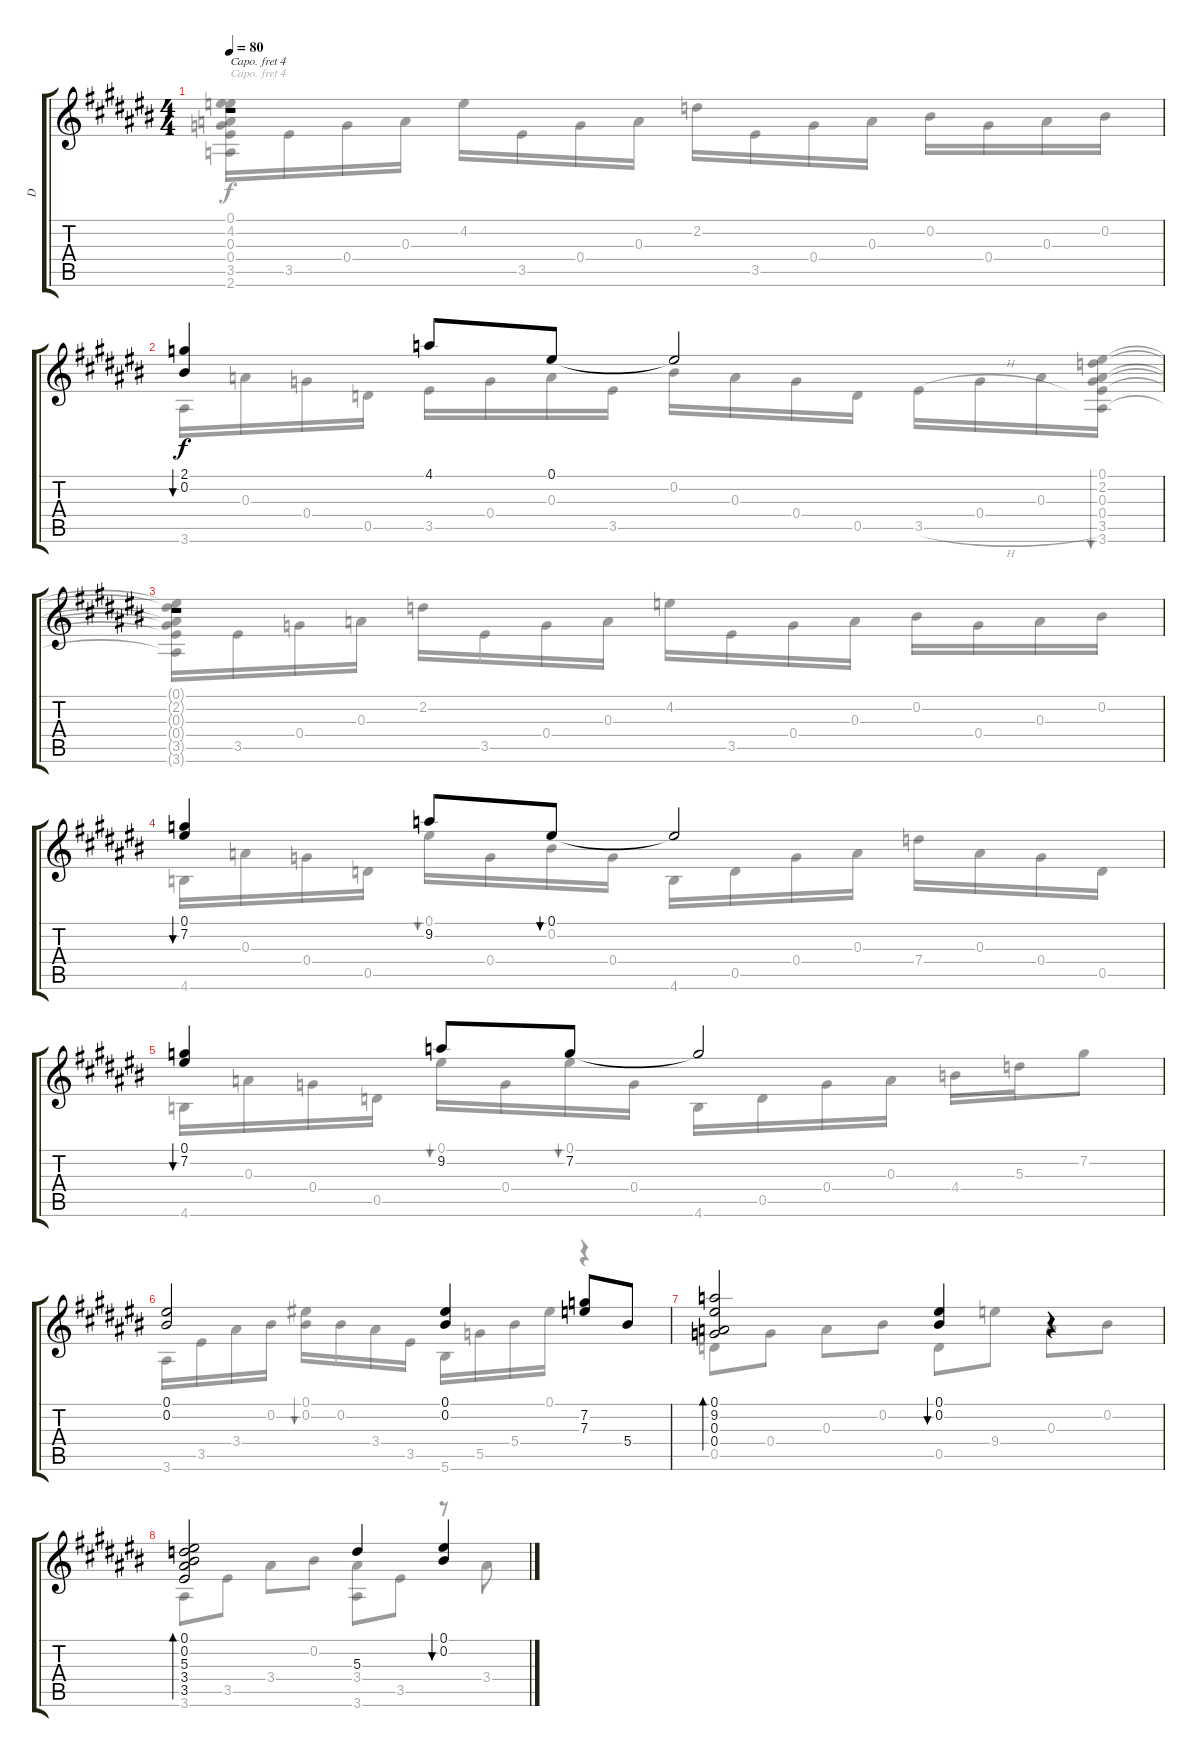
\track ("D" "D") {instrument acousticguitarnylon}
\staff {score tabs}
\capo 4
\tuning (Db4 Ab3 F3 Eb3 Bb2 Eb2) {hide}
\voice
\ts (4 4)
\tempo 80
\clef g2
\ks a#minor
r.1{dy f} |
(2.1 0.2).4{bu 30} 4.1.8 0.1.8 0.1{t}.2 |
\ks c#
r.1 |
\ks a#minor
(0.1 7.2).4{bu 30} 9.2.8 0.1.8{bu 30} 0.1{t}.2 |
(0.1 7.2).4{bu 30} 9.2.8 7.2.8 7.2{t}.2 |
(0.1 0.2).2 (0.1 0.2).4 (7.2 7.3).8 5.4.8 |
(0.1 9.2 0.3 0.4).2{bd 30} (0.1 0.2).4{bu 30} r.4 |
(0.1 0.2 5.3 3.4 3.5).2{bd 30} 5.3.4 (0.1 0.2).4{bu 30}
\voice
\clef g2
\ottava regular
\simile none
\ks a#minor
(0.1{t} 4.2{t} 0.3{t} 0.4{t} 3.5{t} 2.6{t}).16{dy f} 3.5.16 0.4.16 0.3.16 4.2.16 3.5.16 0.4.16 0.3.16 2.2.16 3.5.16 0.4.16 0.3.16 0.2.16 0.4.16 0.3.16 0.2.16 |
3.6.16 0.3.16 0.4.16 0.5.16 3.5.16 0.4.16 0.3.16 3.5.16 0.2.16 0.3.16 0.4.16 0.5.16 3.5{h}.16 0.4.16 0.3.16 (0.1 2.2 0.3 0.4 3.5 3.6).16{bu 30} |
\ks c#
(0.1{t} 2.2{t} 0.3{t} 0.4{t} 3.5{t} 3.6{t}).16 3.5.16 0.4.16 0.3.16 2.2.16 3.5.16 0.4.16 0.3.16 4.2.16 3.5.16 0.4.16 0.3.16 0.2.16 0.4.16 0.3.16 0.2.16 |
\ks a#minor
4.6.16 0.3.16 0.4.16 0.5.16 0.1.16{bu 30} 0.4.16 0.2.16 0.4.16 4.6.16 0.5.16 0.4.16 0.3.16 7.4.16 0.3.16 0.4.16 0.5.16 |
4.6.16 0.3.16 0.4.16 0.5.16 0.1.16{bu 30} 0.4.16 0.1.16{bu 30} 0.4.16 4.6.16 0.5.16 0.4.16 0.3.16 4.4.16 5.3.16 7.2.8 |
3.6.16 3.5.16 3.4.16 0.2.16 (0.1 0.2).16{bu 30} 0.2.16 3.4.16 3.5.16 5.6.16 5.5.16 5.4.16 0.1.16 r.4 |
0.5.8 0.4.8 0.3.8 0.2.8 0.5.8 9.4.8 0.3.8 0.2.8 |
3.6.8 3.5.8 3.4.8 0.2.8 (3.4 3.6).8 3.5.8 r.8 3.4.8
